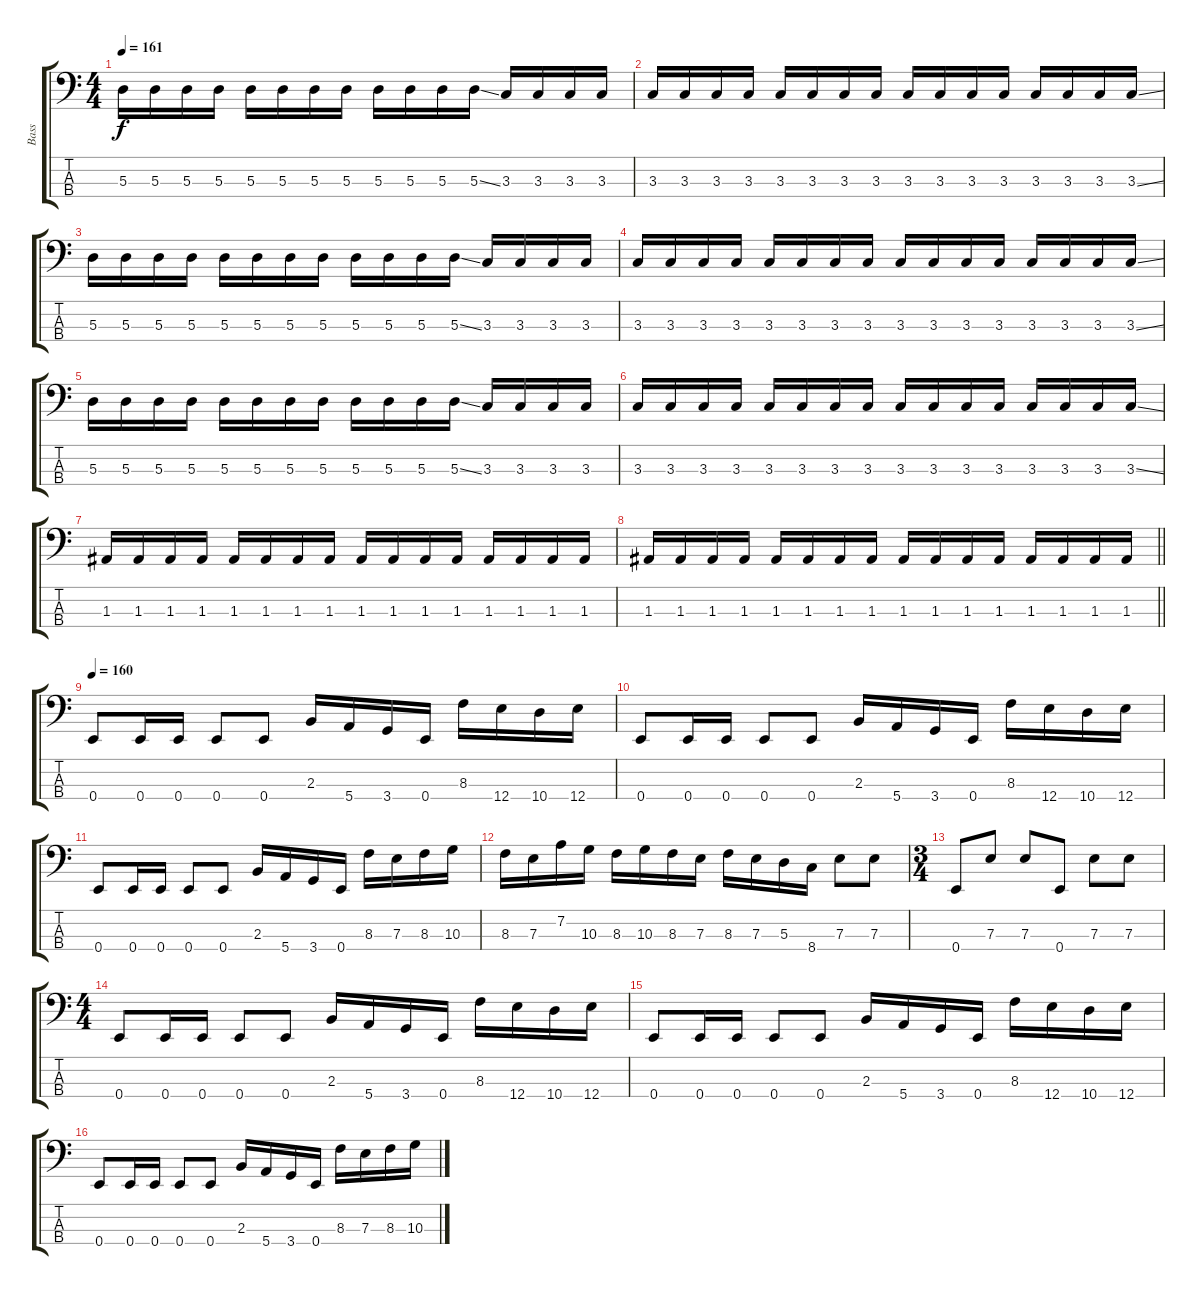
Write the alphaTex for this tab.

\track ("Bass" "Bass") {instrument electricbasspick}
\staff {score tabs}
\tuning (G2 D2 A1 E1) {hide}
\ts (4 4)
\section ("" "")
\tempo 161
\clef f4
\ks c
5.3.16{dy f} 5.3.16 5.3.16 5.3.16 5.3.16 5.3.16 5.3.16 5.3.16 5.3.16 5.3.16 5.3.16 5.3{ss}.16 3.3.16 3.3.16 3.3.16 3.3.16 |
3.3.16 3.3.16 3.3.16 3.3.16 3.3.16 3.3.16 3.3.16 3.3.16 3.3.16 3.3.16 3.3.16 3.3.16 3.3.16 3.3.16 3.3.16 3.3{ss}.16 |
5.3.16 5.3.16 5.3.16 5.3.16 5.3.16 5.3.16 5.3.16 5.3.16 5.3.16 5.3.16 5.3.16 5.3{ss}.16 3.3.16 3.3.16 3.3.16 3.3.16 |
3.3.16 3.3.16 3.3.16 3.3.16 3.3.16 3.3.16 3.3.16 3.3.16 3.3.16 3.3.16 3.3.16 3.3.16 3.3.16 3.3.16 3.3.16 3.3{ss}.16 |
5.3.16 5.3.16 5.3.16 5.3.16 5.3.16 5.3.16 5.3.16 5.3.16 5.3.16 5.3.16 5.3.16 5.3{ss}.16 3.3.16 3.3.16 3.3.16 3.3.16 |
3.3.16 3.3.16 3.3.16 3.3.16 3.3.16 3.3.16 3.3.16 3.3.16 3.3.16 3.3.16 3.3.16 3.3.16 3.3.16 3.3.16 3.3.16 3.3{ss}.16 |
1.3.16 1.3.16 1.3.16 1.3.16 1.3.16 1.3.16 1.3.16 1.3.16 1.3.16 1.3.16 1.3.16 1.3.16 1.3.16 1.3.16 1.3.16 1.3.16 |
\barLineRight lightlight
1.3.16 1.3.16 1.3.16 1.3.16 1.3.16 1.3.16 1.3.16 1.3.16 1.3.16 1.3.16 1.3.16 1.3.16 1.3.16 1.3.16 1.3.16 1.3.16 |
\section ("" "")
\tempo 160
0.4.8 0.4.16 0.4.16 0.4.8 0.4.8 2.3.16 5.4.16 3.4.16 0.4.16 8.3.16 12.4.16 10.4.16 12.4.16 |
0.4.8 0.4.16 0.4.16 0.4.8 0.4.8 2.3.16 5.4.16 3.4.16 0.4.16 8.3.16 12.4.16 10.4.16 12.4.16 |
0.4.8 0.4.16 0.4.16 0.4.8 0.4.8 2.3.16 5.4.16 3.4.16 0.4.16 8.3.16 7.3.16 8.3.16 10.3.16 |
8.3.16 7.3.16 7.2.16 10.3.16 8.3.16 10.3.16 8.3.16 7.3.16 8.3.16 7.3.16 5.3.16 8.4.16 7.3.8 7.3.8 |
\ts (3 4)
0.4.8 7.3.8 7.3.8 0.4.8 7.3.8 7.3.8 |
\ts (4 4)
0.4.8 0.4.16 0.4.16 0.4.8 0.4.8 2.3.16 5.4.16 3.4.16 0.4.16 8.3.16 12.4.16 10.4.16 12.4.16 |
0.4.8 0.4.16 0.4.16 0.4.8 0.4.8 2.3.16 5.4.16 3.4.16 0.4.16 8.3.16 12.4.16 10.4.16 12.4.16 |
0.4.8 0.4.16 0.4.16 0.4.8 0.4.8 2.3.16 5.4.16 3.4.16 0.4.16 8.3.16 7.3.16 8.3.16 10.3.16
